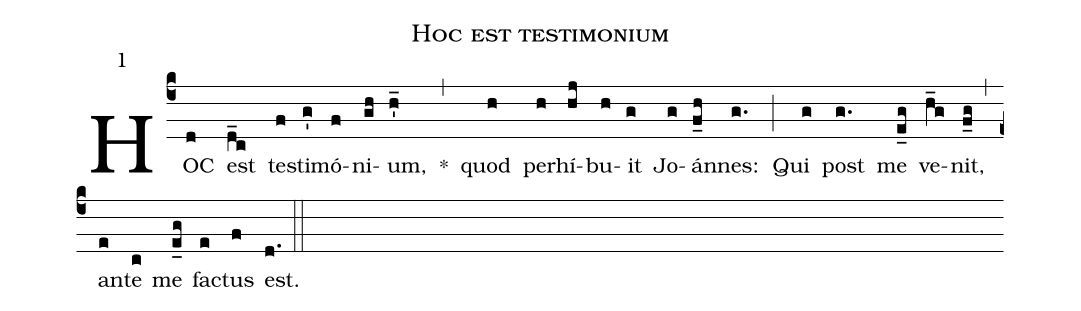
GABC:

name:Hoc est testimonium;
mode:1;
annotation:1;
office-part:Antiphonae;
%%
(c4) HOC(d) est(d_c) te(f)sti(g')mó(f)ni(gh)um,(h'_) *(,) quod(h) per(h)hí(hj)bu(h)it(g) Jo(g)án(f_h)nes:(g.) (;) Qui(g) post(g.) me(e_g) ve(h_g)nit,(f_g) (,) an(e)te(c) me(e_g) fa(e)ctus(f) est.(d.) (::)
